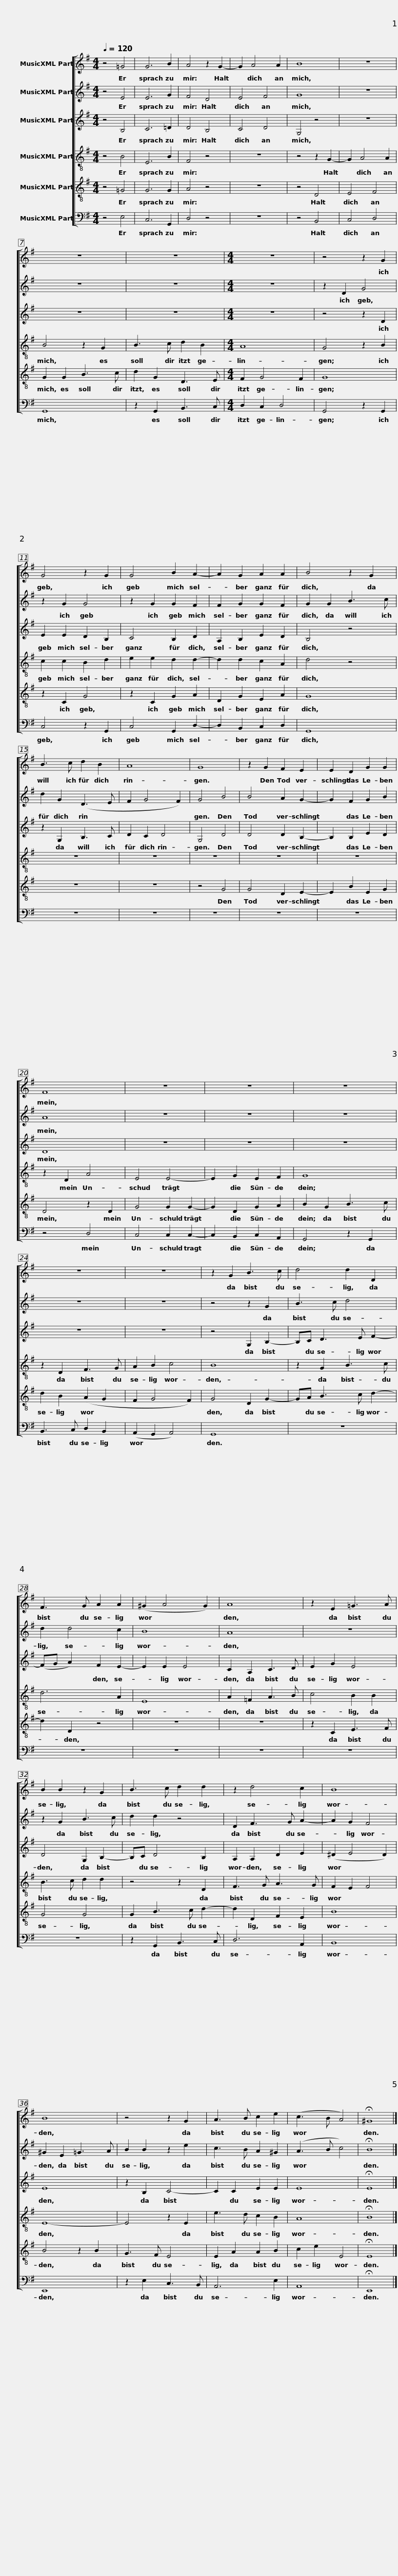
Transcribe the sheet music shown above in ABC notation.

X:1
%%score [ 1 2 3 4 5 6 ]
L:1/8
Q:1/4=120
M:4/4
I:linebreak $
K:G
V:1 treble
V:2 treble
V:3 treble
V:4 treble-8
V:5 treble-8
V:6 bass
V:1
 z4 =G4 | G6 B2 | A4 z2 G2- | G2 A4 A2 | B8 | %5
 z8 | z8 |$ z8 |$[M:4/4] z8 | z4 z2 G2 | %10
 G4 z2 G2 | G4 B2 A2- | A2 G2 A2 A2 |$ B4 z2 G2 |$ B3 c d2 B2 | %15
 A8 | G8 | z2 G2 F2 E2 | E2 D2 G2 G2 |$ F8 | %20
 z8 | z8 | z8 |$ z8 | z8 | %25
 z2 G2 B3 c | d4 d2 D2 | F3 G A2 A2 |$ (^G2 A4 G2) | A8 | %30
 z2 E2 =G3 A | B2 B2 z2 G2 | B3 c d2 d2 |$ z2 d4 c2 | B8 | %35
 B8 | z4 z2 G2 | A3 B c2 e2 |$ (c3 B A4) | !fermata!^G8 |] %40
V:2
 z4 E4 | E6 G2 | F4 D4 | E4 F4 | G8 | %5
 z8 | z8 |$ z8 |$[M:4/4] z8 | z2 D2 G4 | %10
 z2 G2 G4 | z2 G2 G2 F2 | F2 G2 G2 F2 |$ G2 G2 B3 c |$ d2 G2 (D3 E | %15
 F2 G4 F2) | G4 B4 | B4 A2 G2- | G2 F2 G2 B2 |$ A8 | %20
 z8 | z8 | z8 |$ z8 | z8 | %25
 z4 z2 G2 | B3 c d4 | d2 d4 c2 |$ B8 | A8 | %30
 z8 | z2 G2 B3 c | d2 d2 z4 |$ D2 F3 G A2- | A2 G2 F4 | %35
 ^G2 E2 =G3 A | B2 B2 z2 e2 | c3 B A2 ^G2 |$ (A3 B c4) | !fermata!B8 |] %40
V:3
 z4 B,4 | C6 =D2 | D4 B,4 | C4 D4 | G,4 z4 | %5
 z8 | z8 |$ z8 |$[M:4/4] z8 | z4 z2 D2 | %10
 E2 E2 D2 B,2 | C4 B,2 D2 | A,2 B,2 E2 D2 |$ B,4 z4 |$ z2 G,2 B,3 C | %15
 D2 C2 D4 | G,4 D4 | D4 D2 B,2- | B,2 B,2 E2 D2 |$ D8 | %20
 z8 | z8 | z8 |$ z8 | z8 | %25
 z4 G,2 B,2- | B,C D3 E F2- | (FG A2) F2 E2- |$ E2 E2 E4 | C2 A,2 C3 D | %30
 E2 G2 E4 | D4 G,2 B,2- | B,C D4 B,2 |$ A,2 A,2 D2 E2 | (^D2 E4 D2) | %35
 E8 | z2 B,2 C4- | C2 C2 E2 E2 |$ E8 | !fermata!E8 |] %40
V:4
 z4 B4 | E6 B2 | F4 z4 | z8 | z4 z2 G2- | %5
 G2 A4 A2 | B4 z2 G2 |$ B3 c d2 B2 |$[M:4/4] A8 | G4 z2 B2 | %10
 c2 c2 B2 d2 | e2 e2 d2 d2- | d2 d2 c2 A2 |$ d4 z4 |$ z8 | %15
 z8 | z8 | z8 | z8 |$ z2 D2 A4 | %20
 E4 E4- | E2 G2 E2 F2 | G8 |$ z2 D2 F3 G | A2 B2 c4 | %25
 B8 | z2 G2 B3 c | d6 A2 |$ E8 | A2 =F2 A3 B | %30
 c4 B2 B2 | B3 c d2 d2 | z4 z2 D2 |$ F3 G A3 G | F2 E2 F4 | %35
 E8- | E4 z2 E2 | e3 d c2 B2 |$ A8 | !fermata!B8 |] %40
V:5
 z4 =G4 | G6 G2 | A4 z4 | z8 | z4 D4 | %5
 E4 F4 | G2 G2 B3 c |$ d2 G2 D3 E |$[M:4/4] F2 G4 F2 | G8 | %10
 z2 C2 G4 | z2 C2 G2 A2 | D2 G2 E2 A2 |$ G8 |$ z8 | %15
 z8 | z4 G4 | G4 D2 E2- | E2 B2 E2 G2 |$ D4 z2 D2 | %20
 G4 G2 G2- | G2 D2 G2 A2 | B2 G2 B3 c |$ d2 B2 (A2 G2 | F2 G4 F2) | %25
 G4 D2 G2- | GA B3 c d2- | d2 D2 z4 |$ z8 | z8 | %30
 z2 C2 E3 F | G4 G4 | G2 B3 c d2- |$ d2 D2 F2 E2 | B8 | %35
 B4 z2 B2 | G3 F E4 | E2 A2 A2 B2 |$ c2 e2 E4 | !fermata!E8 |] %40
V:6
 z4 E,4 | C,6 G,,2 | D,4 z4 | z8 | z4 B,,4 | %5
 C,4 D,4 | G,,8 |$ z2 G,,2 B,,3 C, |$[M:4/4] D,2 C,2 D,4 | G,,4 z2 G,,2 | %10
 C,4 z2 G,,2 | C,4 G,,2 D,2- | D,2 B,,2 C,2 D,2 |$ G,,8 |$ z8 | %15
 z8 | z8 | z8 | z8 |$ z4 D,4 | %20
 C,4 C,2 C,2- | C,2 B,,2 C,2 A,,2 | G,,4 z2 G,,2 |$ B,,3 C, D,2 B,,2 | (A,,2 G,,2 A,,4) | %25
 G,,8 | z8 | z8 |$ z8 | z8 | %30
 z8 | z8 | z2 G,,2 B,,3 C, |$ D,6 A,,2 | B,,8 | %35
 E,,8 | z2 E,2 C,3 B,, | A,,6 E,2 |$ A,,8 | !fermata!E,,8 |] %40
